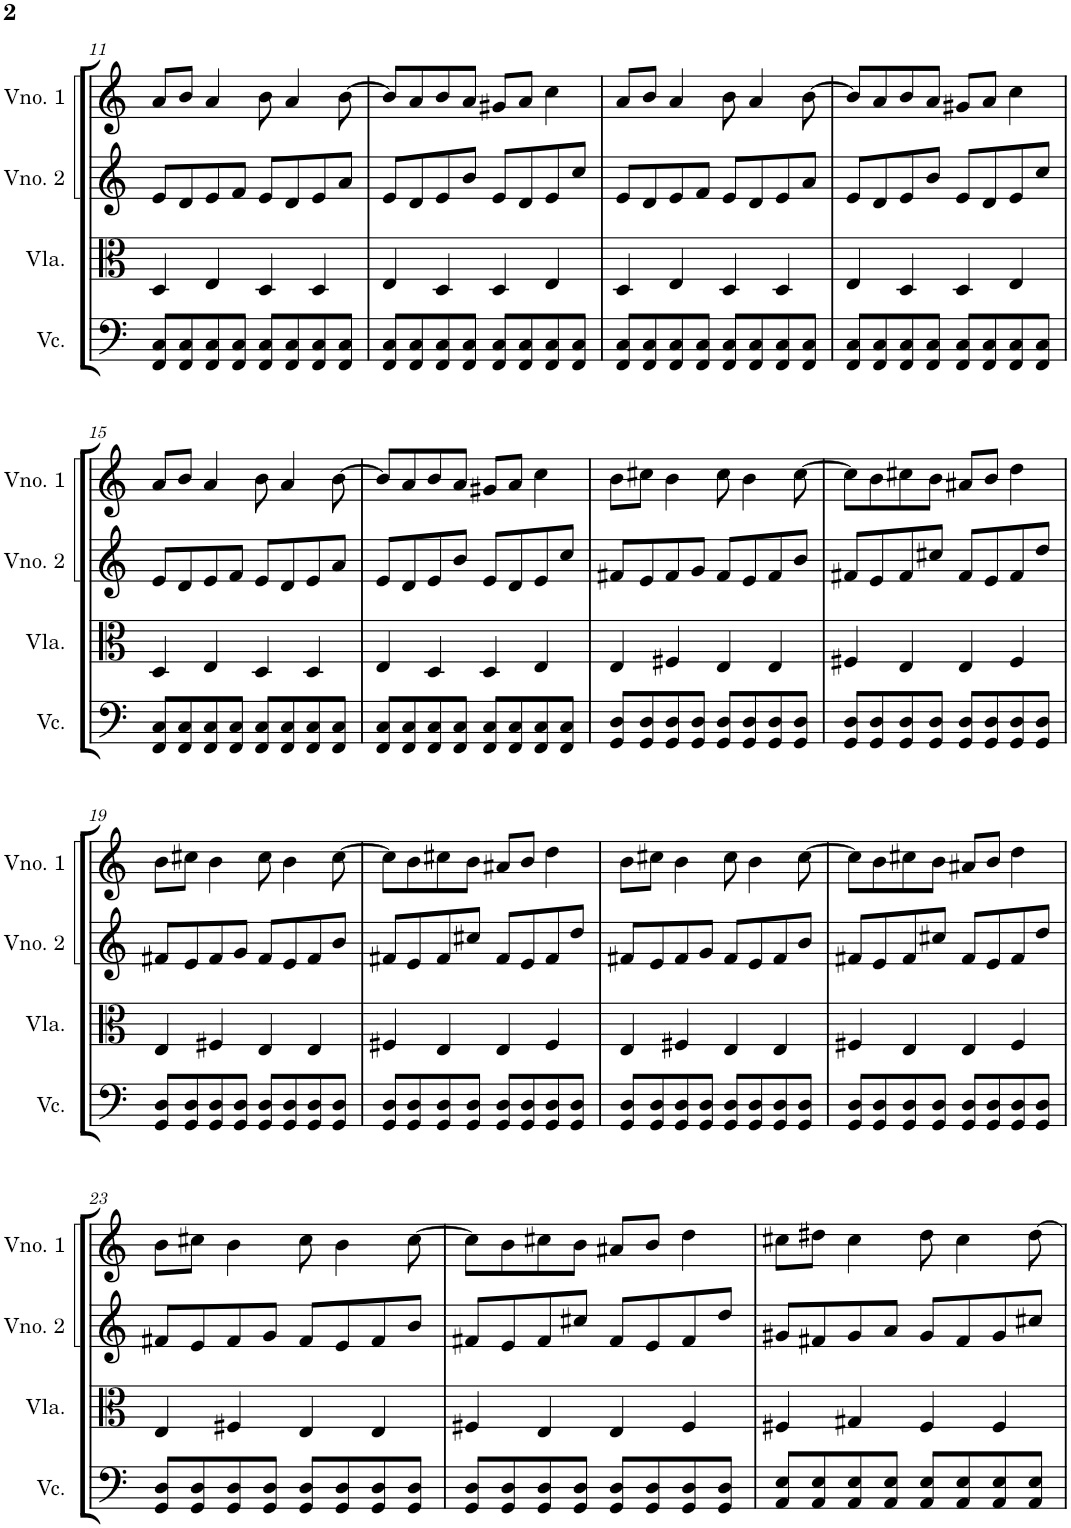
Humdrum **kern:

**kern	**kern	**kern	**kern
*part4	*part3	*part2	*part1
*staff4	*staff3	*staff2	*staff1
*I"Violoncelo	*I"Viola	*I"Violino 2	*I"Violino 1
*I'Vc.	*I'Vla.	*I'Vno. 2	*I'Vno. 1
!!LO:PB:g=z
*clefF4	*clefC3	*clefG2	*clefG2
*k[]	*k[]	*k[]	*k[]
*M4/4	*M4/4	*M4/4	*M4/4
=11	=11	=11	=11
8FF/ 8C/L	4D/	8e/L	8a/L
8FF/ 8C/	.	8d/	8b/J
8FF/ 8C/	4E/	8e/	4a/
8FF/ 8C/J	.	8f/J	.
8FF/ 8C/L	4D/	8e/L	8b\
8FF/ 8C/	.	8d/	4a/
8FF/ 8C/	4D/	8e/	.
8FF/ 8C/J	.	8a/J	[8b\
=12	=12	=12	=12
8FF/ 8C/L	4E/	8e/L	8b/L]
8FF/ 8C/	.	8d/	8a/
8FF/ 8C/	4D/	8e/	8b/
8FF/ 8C/J	.	8b/J	8a/J
8FF/ 8C/L	4D/	8e/L	8g#X/L
8FF/ 8C/	.	8d/	8a/J
8FF/ 8C/	4E/	8e/	4cc\
8FF/ 8C/J	.	8cc/J	.
=13	=13	=13	=13
8FF/ 8C/L	4D/	8e/L	8a/L
8FF/ 8C/	.	8d/	8b/J
8FF/ 8C/	4E/	8e/	4a/
8FF/ 8C/J	.	8f/J	.
8FF/ 8C/L	4D/	8e/L	8b\
8FF/ 8C/	.	8d/	4a/
8FF/ 8C/	4D/	8e/	.
8FF/ 8C/J	.	8a/J	[8b\
=14	=14	=14	=14
8FF/ 8C/L	4E/	8e/L	8b/L]
8FF/ 8C/	.	8d/	8a/
8FF/ 8C/	4D/	8e/	8b/
8FF/ 8C/J	.	8b/J	8a/J
8FF/ 8C/L	4D/	8e/L	8g#X/L
8FF/ 8C/	.	8d/	8a/J
8FF/ 8C/	4E/	8e/	4cc\
8FF/ 8C/J	.	8cc/J	.
!!LO:LB:g=z
=15	=15	=15	=15
8FF/ 8C/L	4D/	8e/L	8a/L
8FF/ 8C/	.	8d/	8b/J
8FF/ 8C/	4E/	8e/	4a/
8FF/ 8C/J	.	8f/J	.
8FF/ 8C/L	4D/	8e/L	8b\
8FF/ 8C/	.	8d/	4a/
8FF/ 8C/	4D/	8e/	.
8FF/ 8C/J	.	8a/J	[8b\
=16	=16	=16	=16
8FF/ 8C/L	4E/	8e/L	8b/L]
8FF/ 8C/	.	8d/	8a/
8FF/ 8C/	4D/	8e/	8b/
8FF/ 8C/J	.	8b/J	8a/J
8FF/ 8C/L	4D/	8e/L	8g#X/L
8FF/ 8C/	.	8d/	8a/J
8FF/ 8C/	4E/	8e/	4cc\
8FF/ 8C/J	.	8cc/J	.
=17	=17	=17	=17
8GG/ 8D/L	4E/	8f#X/L	8b\L
8GG/ 8D/	.	8e/	8cc#X\J
8GG/ 8D/	4F#X/	8f#/	4b\
8GG/ 8D/J	.	8g/J	.
8GG/ 8D/L	4E/	8f#/L	8cc#\
8GG/ 8D/	.	8e/	4b\
8GG/ 8D/	4E/	8f#/	.
8GG/ 8D/J	.	8b/J	[8cc#\
=18	=18	=18	=18
8GG/ 8D/L	4F#X/	8f#X/L	8cc#\L]
8GG/ 8D/	.	8e/	8b\
8GG/ 8D/	4E/	8f#/	8cc#X\
8GG/ 8D/J	.	8cc#X/J	8b\J
8GG/ 8D/L	4E/	8f#/L	8a#X/L
8GG/ 8D/	.	8e/	8b/J
8GG/ 8D/	4F#/	8f#/	4dd\
8GG/ 8D/J	.	8dd/J	.
!!LO:LB:g=z
=19	=19	=19	=19
8GG/ 8D/L	4E/	8f#X/L	8b\L
8GG/ 8D/	.	8e/	8cc#X\J
8GG/ 8D/	4F#X/	8f#/	4b\
8GG/ 8D/J	.	8g/J	.
8GG/ 8D/L	4E/	8f#/L	8cc#\
8GG/ 8D/	.	8e/	4b\
8GG/ 8D/	4E/	8f#/	.
8GG/ 8D/J	.	8b/J	[8cc#\
=20	=20	=20	=20
8GG/ 8D/L	4F#X/	8f#X/L	8cc#\L]
8GG/ 8D/	.	8e/	8b\
8GG/ 8D/	4E/	8f#/	8cc#X\
8GG/ 8D/J	.	8cc#X/J	8b\J
8GG/ 8D/L	4E/	8f#/L	8a#X/L
8GG/ 8D/	.	8e/	8b/J
8GG/ 8D/	4F#/	8f#/	4dd\
8GG/ 8D/J	.	8dd/J	.
=21	=21	=21	=21
8GG/ 8D/L	4E/	8f#X/L	8b\L
8GG/ 8D/	.	8e/	8cc#X\J
8GG/ 8D/	4F#X/	8f#/	4b\
8GG/ 8D/J	.	8g/J	.
8GG/ 8D/L	4E/	8f#/L	8cc#\
8GG/ 8D/	.	8e/	4b\
8GG/ 8D/	4E/	8f#/	.
8GG/ 8D/J	.	8b/J	[8cc#\
=22	=22	=22	=22
8GG/ 8D/L	4F#X/	8f#X/L	8cc#\L]
8GG/ 8D/	.	8e/	8b\
8GG/ 8D/	4E/	8f#/	8cc#X\
8GG/ 8D/J	.	8cc#X/J	8b\J
8GG/ 8D/L	4E/	8f#/L	8a#X/L
8GG/ 8D/	.	8e/	8b/J
8GG/ 8D/	4F#/	8f#/	4dd\
8GG/ 8D/J	.	8dd/J	.
!!LO:LB:g=z
=23	=23	=23	=23
8GG/ 8D/L	4E/	8f#X/L	8b\L
8GG/ 8D/	.	8e/	8cc#X\J
8GG/ 8D/	4F#X/	8f#/	4b\
8GG/ 8D/J	.	8g/J	.
8GG/ 8D/L	4E/	8f#/L	8cc#\
8GG/ 8D/	.	8e/	4b\
8GG/ 8D/	4E/	8f#/	.
8GG/ 8D/J	.	8b/J	[8cc#\
=24	=24	=24	=24
8GG/ 8D/L	4F#X/	8f#X/L	8cc#\L]
8GG/ 8D/	.	8e/	8b\
8GG/ 8D/	4E/	8f#/	8cc#X\
8GG/ 8D/J	.	8cc#X/J	8b\J
8GG/ 8D/L	4E/	8f#/L	8a#X/L
8GG/ 8D/	.	8e/	8b/J
8GG/ 8D/	4F#/	8f#/	4dd\
8GG/ 8D/J	.	8dd/J	.
=25	=25	=25	=25
8AA/ 8E/L	4F#X/	8g#X/L	8cc#X\L
8AA/ 8E/	.	8f#X/	8dd#X\J
8AA/ 8E/	4G#X/	8g#/	4cc#\
8AA/ 8E/J	.	8a/J	.
8AA/ 8E/L	4F#/	8g#/L	8dd#\
8AA/ 8E/	.	8f#/	4cc#\
8AA/ 8E/	4F#/	8g#/	.
8AA/ 8E/J	.	8cc#X/J	[8dd#\
=	=	=	=
*-	*-	*-	*-
